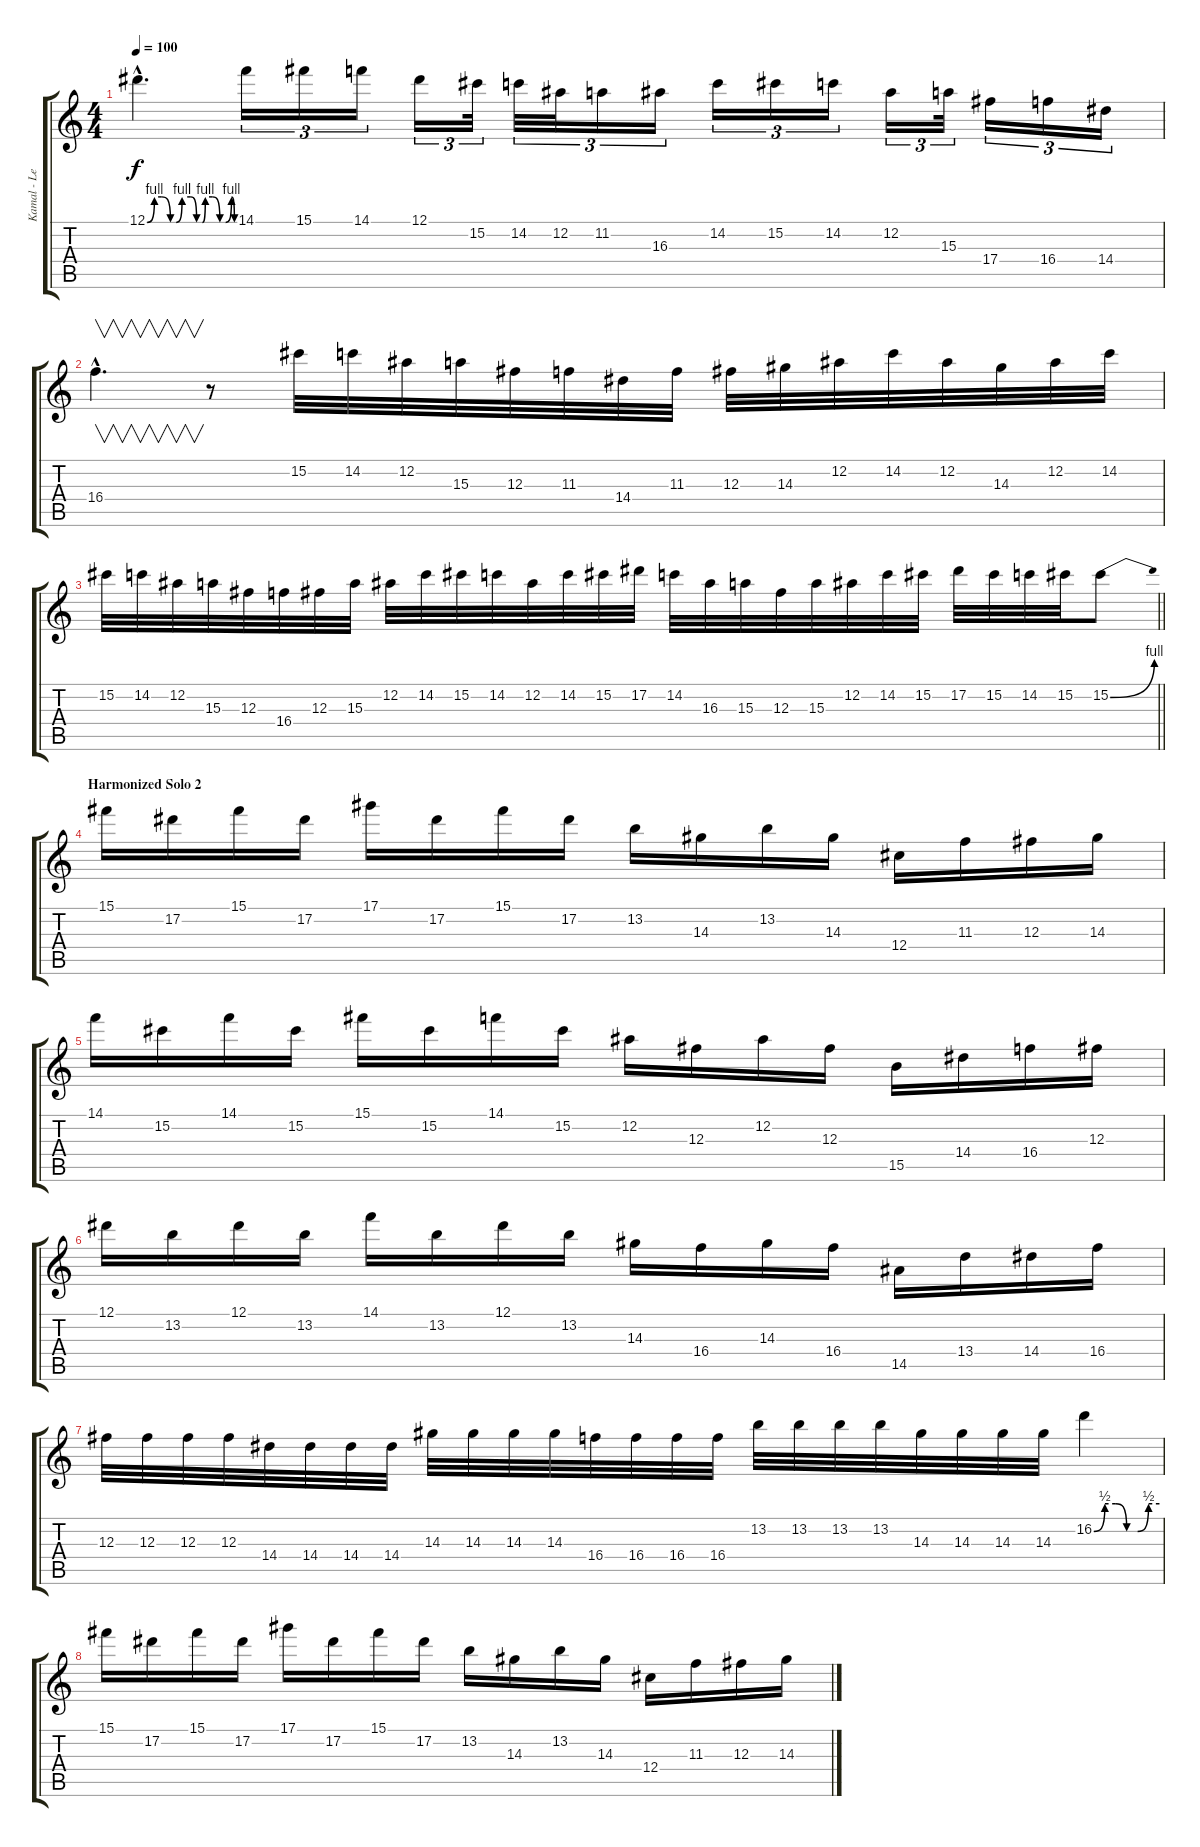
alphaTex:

\track ("Kamal - Lead" "Kamal - Le") {instrument distortionguitar}
\staff {score tabs}
\tuning (Eb4 Bb3 Gb3 Db3 Ab2 Eb2) {hide}
\ts (4 4)
\tempo 100
\clef g2
\ks c
12.1{be (custom 0 0 5 4 10 4 16 0 20 0 24 4 30 4 34 0 38 0 40 4 45 4 50 0 54 0 58 4 60 0) hac}.4{d dy f} 14.1.16{tu (3 2)} 15.1.16{tu (3 2)} 14.1.16{tu (3 2)} 12.1.16{tu (3 2)} 15.2.32{tu (3 2)} 14.2.32{tu (3 2)} 12.2.32{tu (3 2)} 11.2.16{tu (3 2)} 16.3.16{tu (3 2)} 14.2.16{tu (3 2)} 15.2.16{tu (3 2)} 14.2.16{tu (3 2)} 12.2.16{tu (3 2)} 15.3.32{tu (3 2)} 17.4.16{tu (3 2)} 16.4.16{tu (3 2)} 14.4.16{tu (3 2)} |
16.4{hac}.4{v d} r.8 15.2.32 14.2.32 12.2.32 15.3.32 12.3.32 11.3.32 14.4.32 11.3.32 12.3.32 14.3.32 12.2.32 14.2.32 12.2.32 14.3.32 12.2.32 14.2.32 |
\barLineRight lightlight
15.2.32 14.2.32 12.2.32 15.3.32 12.3.32 16.4.32 12.3.32 15.3.32 12.2.32 14.2.32 15.2.32 14.2.32 12.2.32 14.2.32 15.2.32 17.2.32 14.2.32 16.3.32 15.3.32 12.3.32 15.3.32 12.2.32 14.2.32 15.2.32 17.2.32 15.2.32 14.2.32 15.2.32 15.2{be (bend 0 0 60 4)}.8 |
\section ("" "Harmonized Solo 2")
15.1.16 17.2.16 15.1.16 17.2.16 17.1.16 17.2.16 15.1.16 17.2.16 13.2.16 14.3.16 13.2.16 14.3.16 12.4.16 11.3.16 12.3.16 14.3.16 |
14.1.16 15.2.16 14.1.16 15.2.16 15.1.16 15.2.16 14.1.16 15.2.16 12.2.16 12.3.16 12.2.16 12.3.16 15.5.16 14.4.16 16.4.16 12.3.16 |
12.1.16 13.2.16 12.1.16 13.2.16 14.1.16 13.2.16 12.1.16 13.2.16 14.3.16 16.4.16 14.3.16 16.4.16 14.5.16 13.4.16 14.4.16 16.4.16 |
12.3.32 12.3.32 12.3.32 12.3.32 14.4.32 14.4.32 14.4.32 14.4.32 14.3.32 14.3.32 14.3.32 14.3.32 16.4.32 16.4.32 16.4.32 16.4.32 13.2.32 13.2.32 13.2.32 13.2.32 14.3.32 14.3.32 14.3.32 14.3.32 16.2{be (custom 0 0 10 2 20 2 30 0 40 0 50 2 60 2)}.4 |
15.1.16 17.2.16 15.1.16 17.2.16 17.1.16 17.2.16 15.1.16 17.2.16 13.2.16 14.3.16 13.2.16 14.3.16 12.4.16 11.3.16 12.3.16 14.3.16
